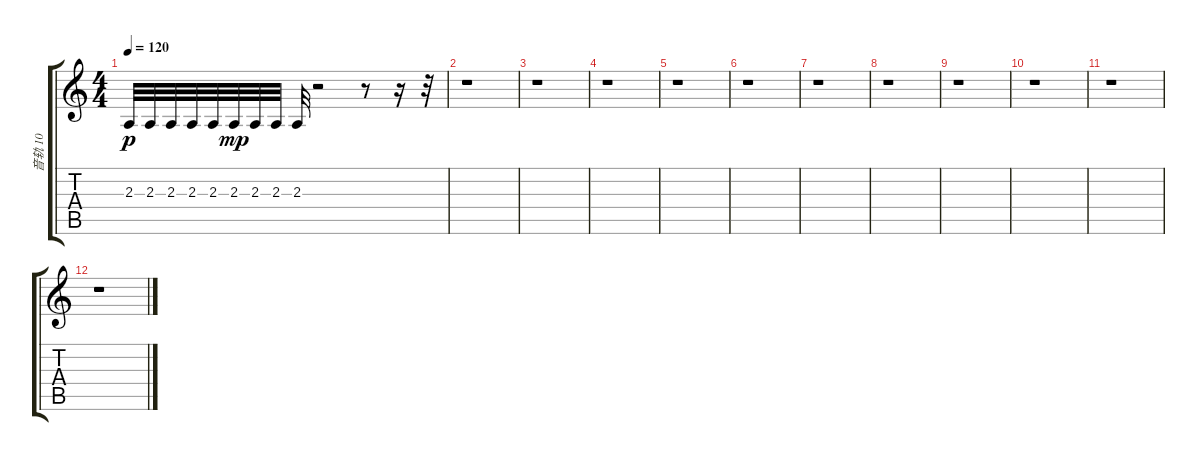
\track ("音轨 10" "音轨 10") {instrument acousticgrandpiano}
\staff {score tabs}
\tuning (E4 B3 G3 D3 A2 E2) {hide}
\ts (4 4)
\tempo 120
\clef g2
\ks c
2.3.32{dy p} 2.3.32 2.3.32 2.3.32 2.3.32 2.3.32{dy mp} 2.3.32 2.3.32 2.3.32 r.2 r.8 r.16 r.32 |
r.1 |
r.1 |
r.1 |
r.1 |
r.1 |
r.1 |
r.1 |
r.1 |
r.1 |
r.1 |
r.1
